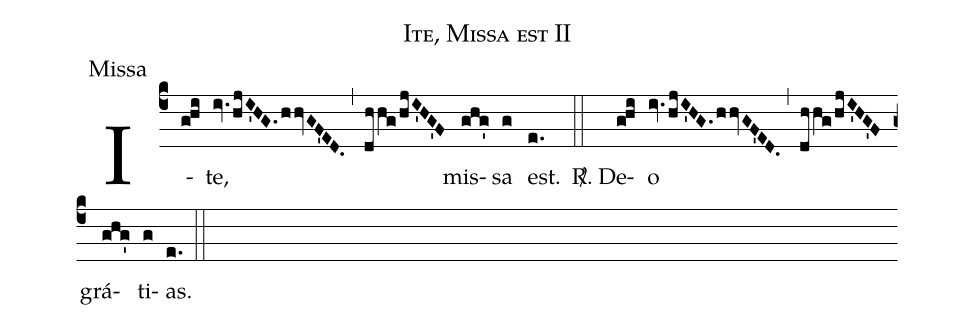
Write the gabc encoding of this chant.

name:Ite, Missa est II;
office-part:Missa;
%%
(c4) I(g!hi)te,(iv.hjI'HG.hhvGF'ED.) (,) (dhhg!/hjI'HG'F) mis(ghg')sa(g) est.(e.) (::)
%
<sp>R/</sp>. De(g!hi)o(iv.hjI'HG.hhvGF'ED.) (,) (dhhg!/hjI'HG'F) grá(ghg')ti(g)as.(e.) (::)
